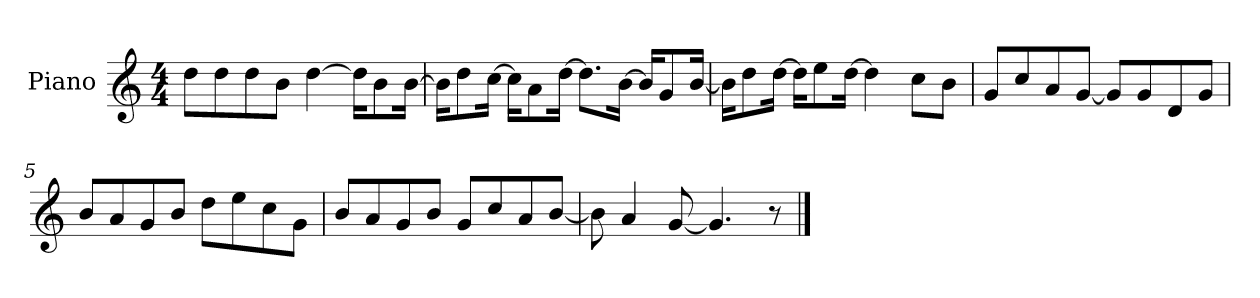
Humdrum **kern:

**kern
*part1
*staff1
*I"Piano
*I'P-no
*clefG2
*k[]
*M4/4
*MM90
=1
8dd\L
8dd\
8dd\
8b\J
[4dd\
16dd\KL]
8b\
[16b\Jk
=2
16b\KL]
8dd\
[16cc\Jk
16cc\KL]
8a\
[16dd\Jk
8.dd\L]
[16b\Jk
16b/KL]
8g/
[16b/Jk
=3
16b\KL]
8dd\
[16dd\Jk
16dd\KL]
8ee\
[16dd\Jk
4dd\]
8cc\L
8b\J
=4
8g/L
8cc/
8a/
[8g/J
8g/L]
8g/
8d/
8g/J
!!LO:LB:g=z
=5
8b/L
8a/
8g/
8b/J
8dd\L
8ee\
8cc\
8g\J
=6
8b/L
8a/
8g/
8b/J
8g/L
8cc/
8a/
[8b/J
=7
8b\]
4a/
[8g/
4.g/]
8r
==
*-
